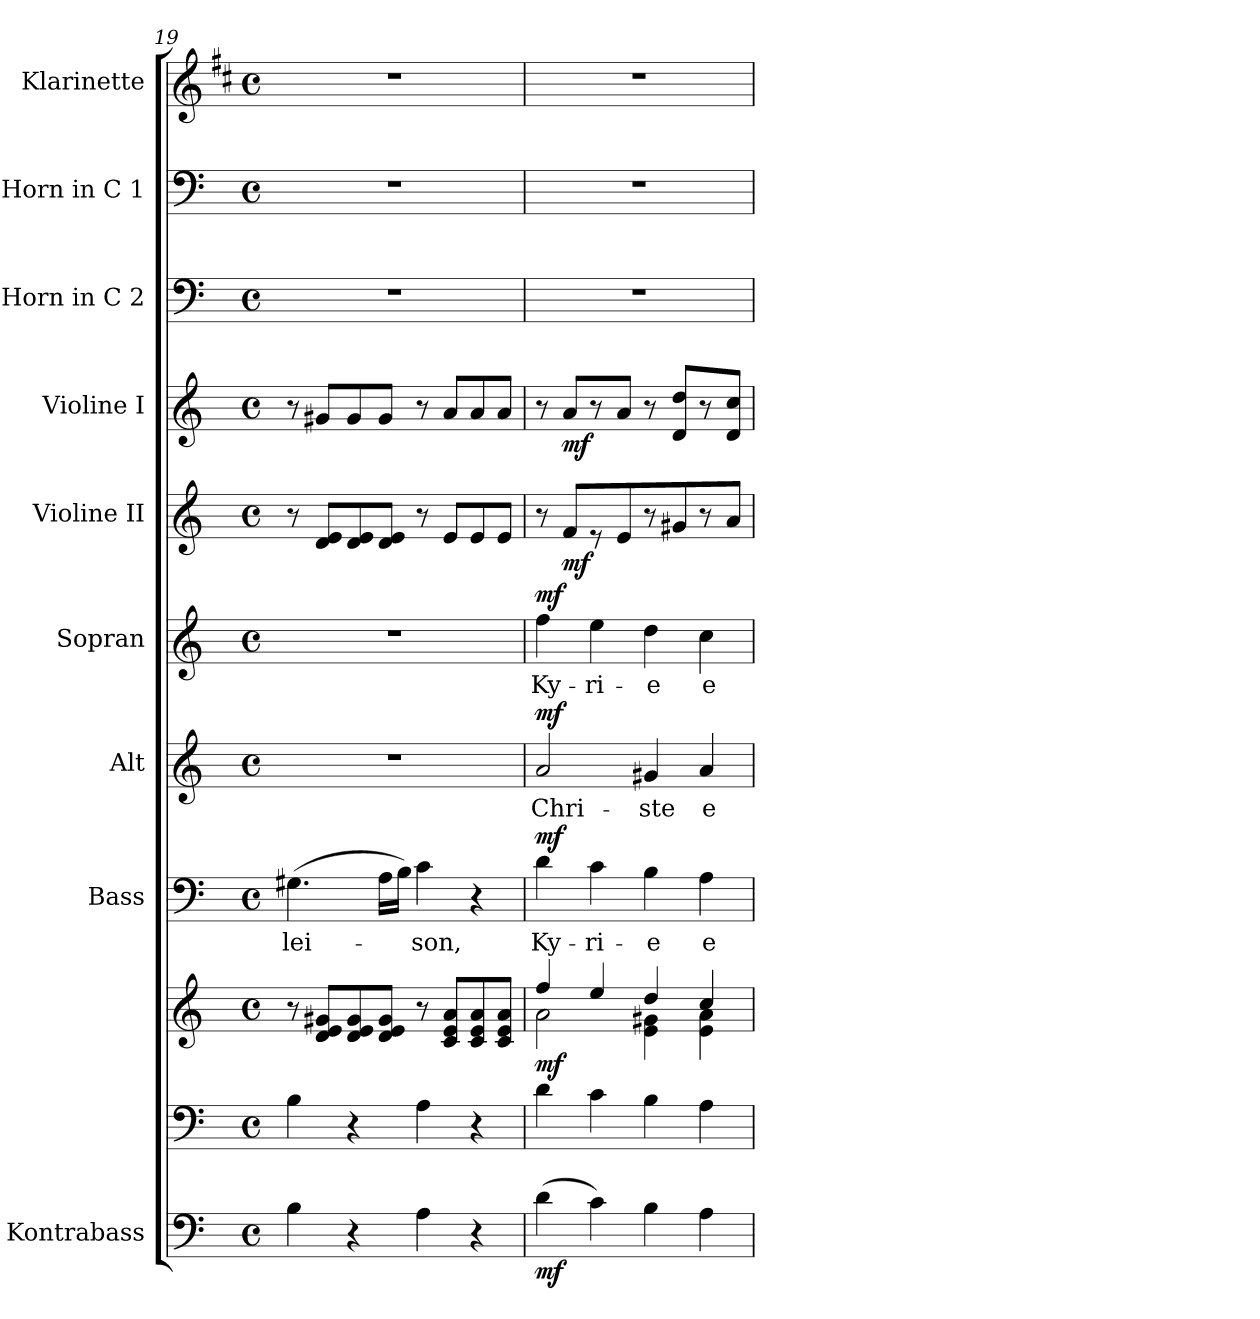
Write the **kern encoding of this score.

**kern	**dynam	**kern	**kern	**dynam	**kern	**text	**dynam	**kern	**text	**dynam	**kern	**text	**dynam	**kern	**dynam	**kern	**dynam	**kern	**kern	**kern
*part10	*part10	*part9	*part9	*part9	*part8	*part8	*part8	*part7	*part7	*part7	*part6	*part6	*part6	*part5	*part5	*part4	*part4	*part3	*part2	*part1
*staff11	*staff11	*staff10	*staff9	*staff9/10	*staff8	*staff8	*staff8	*staff7	*staff7	*staff7	*staff6	*staff6	*staff6	*staff5	*staff5	*staff4	*staff4	*staff3	*staff2	*staff1
*I"Kontrabass	*	*	*	*	*I"Bass	*	*	*I"Alt	*	*	*I"Sopran	*	*	*I"Violine II	*	*I"Violine I	*	*I"Horn in C 2	*I"Horn in C 1	*I"Klarinette
*I'Kb.	*	*	*	*	*I'B.	*	*	*I'A.	*	*	*I'S.	*	*	*I'Vl. II	*	*I'Vl. I	*	*I'Horn 2	*I'Horn 1	*I'Kl.
*clefF4	*	*clefF4	*clefG2	*	*clefF4	*	*	*clefG2	*	*	*clefG2	*	*	*clefG2	*	*clefG2	*	*clefF4	*clefF4	*clefG2
*ITrd7c12	*	*	*	*	*	*	*	*	*	*	*	*	*	*	*	*	*	*	*	*ITrd1c2
*k[]	*	*k[]	*k[]	*	*k[]	*	*	*k[]	*	*	*k[]	*	*	*k[]	*	*k[]	*	*k[]	*k[]	*k[]
*C:	*	*C:	*C:	*	*C:	*	*	*C:	*	*	*C:	*	*	*C:	*	*C:	*	*C:	*C:	*C:
*M4/4	*	*M4/4	*M4/4	*	*M4/4	*	*	*M4/4	*	*	*M4/4	*	*	*M4/4	*	*M4/4	*	*M4/4	*M4/4	*M4/4
*met(c)	*	*met(c)	*met(c)	*	*met(c)	*	*	*met(c)	*	*	*met(c)	*	*	*met(c)	*	*met(c)	*	*met(c)	*met(c)	*met(c)
=19	=19	=19	=19	=19	=19	=19	=19	=19	=19	=19	=19	=19	=19	=19	=19	=19	=19	=19	=19	=19
!	!	!	!	!	!	!LO:LY:b	!	!	!	!	!	!	!	!	!	!	!	!	!	!
4BB\	.	4B\	8r	.	(>4.G#X\	-lei-	.	1r	.	.	1r	.	.	8r	.	8r	.	1r	1r	1r
.	.	.	8d/ 8e/ 8g#X/L	.	.	.	.	.	.	.	.	.	.	8d/ 8e/L	.	8g#X/L	.	.	.	.
4r	.	4r	8d/ 8e/ 8g#/	.	.	.	.	.	.	.	.	.	.	8d/ 8e/	.	8g#/	.	.	.	.
.	.	.	8d/ 8e/ 8g#/J	.	16A\LL	.	.	.	.	.	.	.	.	8d/ 8e/J	.	8g#/J	.	.	.	.
.	.	.	.	.	16B\JJ)	.	.	.	.	.	.	.	.	.	.	.	.	.	.	.
!	!	!	!	!	!	!LO:LY:b	!	!	!	!	!	!	!	!	!	!	!	!	!	!
4AA\	.	4A\	8r	.	4c\	-son,	.	.	.	.	.	.	.	8r	.	8r	.	.	.	.
.	.	.	8c/ 8e/ 8a/L	.	.	.	.	.	.	.	.	.	.	8e/L	.	8a/L	.	.	.	.
4r	.	4r	8c/ 8e/ 8a/	.	4r	.	.	.	.	.	.	.	.	8e/	.	8a/	.	.	.	.
.	.	.	8c/ 8e/ 8a/J	.	.	.	.	.	.	.	.	.	.	8e/J	.	8a/J	.	.	.	.
=20	=20	=20	=20	=20	=20	=20	=20	=20	=20	=20	=20	=20	=20	=20	=20	=20	=20	=20	=20	=20
*	*	*	*^	*	*	*	*	*	*	*	*	*	*	*	*	*	*	*	*	*
!	!LO:DY:b	!	!	!	!LO:DY:b	!	!LO:LY:b	!LO:DY:a	!	!LO:LY:b	!LO:DY:a	!	!LO:LY:b	!LO:DY:a	!	!	!	!	!	!	!
(>4D\	mf	4d\	4ff/	2a\	mf	4d\	Ky-	mf	2a/	Chri-	mf	4ff\	Ky-	mf	8r	.	8r	.	1r	1r	1r
!	!	!	!	!	!	!	!	!	!	!	!	!	!	!	!	!LO:DY:b	!	!LO:DY:b	!	!	!
.	.	.	.	.	.	.	.	.	.	.	.	.	.	.	8f/L	mf	8a/L	mf	.	.	.
!	!	!	!	!	!	!	!LO:LY:b	!	!	!	!	!	!LO:LY:b	!	!	!	!	!	!	!	!
4C\)	.	4c\	4ee/	.	.	4c\	-ri-	.	.	.	.	4ee\	-ri-	.	8r	.	8r	.	.	.	.
.	.	.	.	.	.	.	.	.	.	.	.	.	.	.	8e/	.	8a/J	.	.	.	.
!	!	!	!	!	!	!	!LO:LY:b	!	!	!LO:LY:b	!	!	!LO:LY:b	!	!	!	!	!	!	!	!
4BB\	.	4B\	4dd/	4e\ 4g#X\	.	4B\	-e	.	4g#X/	-ste	.	4dd\	-e	.	8r	.	8r	.	.	.	.
.	.	.	.	.	.	.	.	.	.	.	.	.	.	.	8g#X/	.	8d/ 8dd/L	.	.	.	.
!	!	!	!	!	!	!	!LO:LY:b	!	!	!LO:LY:b	!	!	!LO:LY:b	!	!	!	!	!	!	!	!
4AA\	.	4A\	4cc/	4e\ 4a\	.	4A\	e-	.	4a/	e-	.	4cc\	e-	.	8r	.	8r	.	.	.	.
.	.	.	.	.	.	.	.	.	.	.	.	.	.	.	8a/J	.	8d/ 8cc/J	.	.	.	.
*	*	*	*v	*v	*	*	*	*	*	*	*	*	*	*	*	*	*	*	*	*	*
=	=	=	=	=	=	=	=	=	=	=	=	=	=	=	=	=	=	=	=	=
*-	*-	*-	*-	*-	*-	*-	*-	*-	*-	*-	*-	*-	*-	*-	*-	*-	*-	*-	*-	*-
